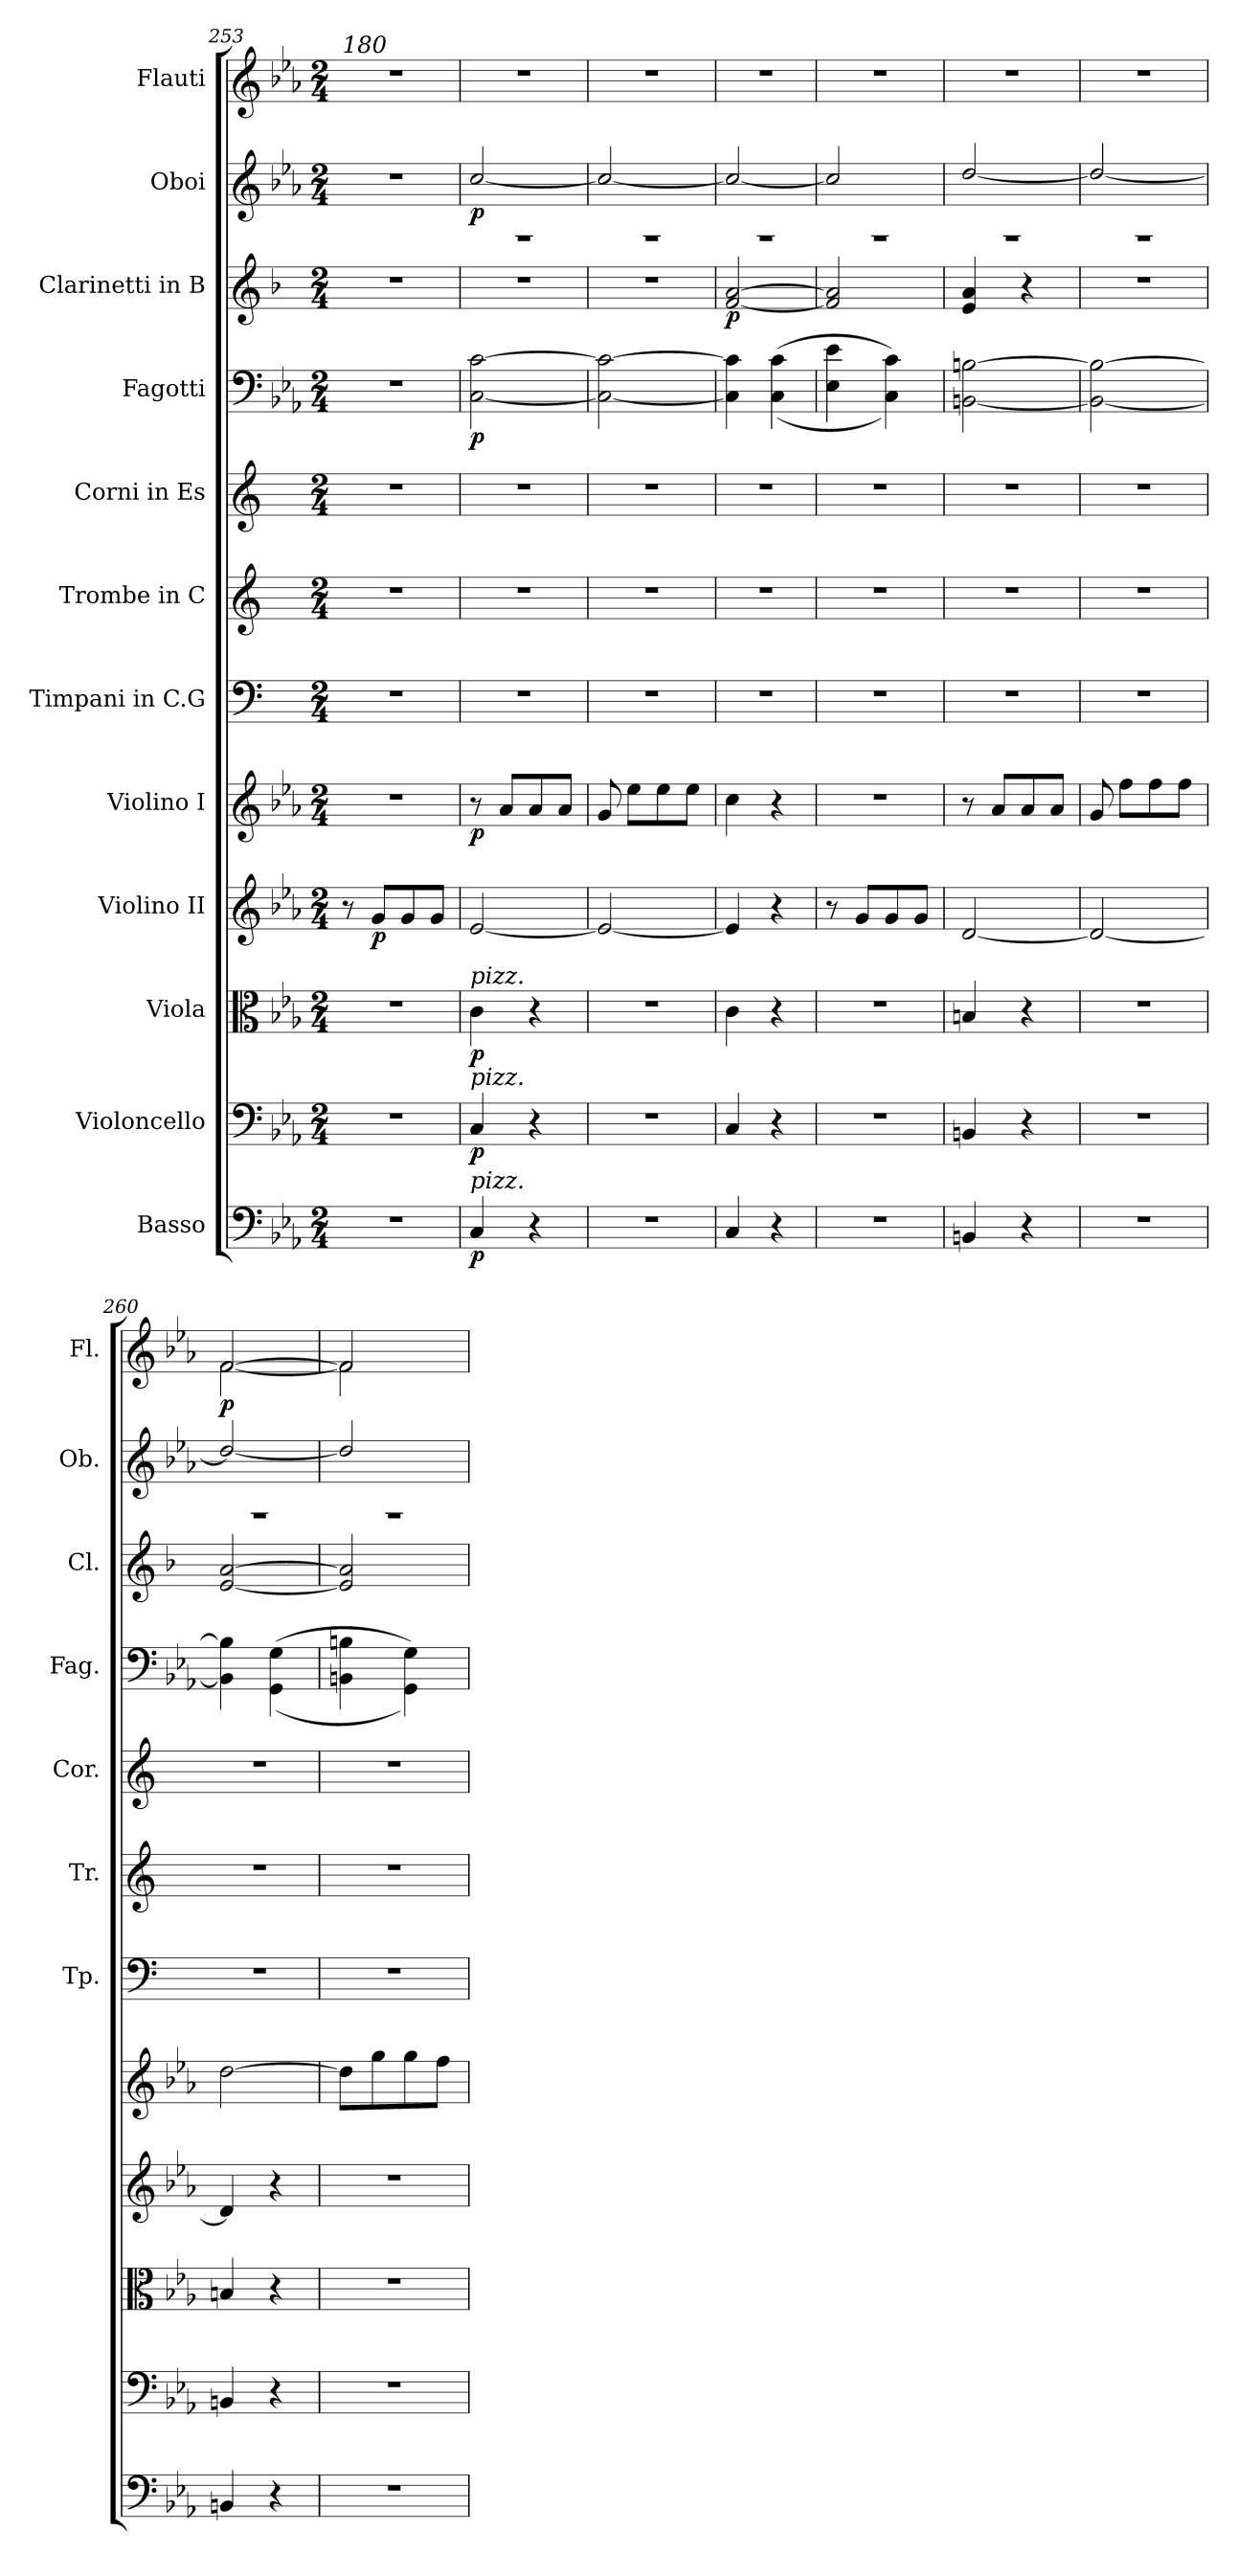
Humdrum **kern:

**kern	**dynam	**kern	**dynam	**kern	**dynam	**kern	**dynam	**kern	**dynam	**kern	**kern	**kern	**kern	**dynam	**kern	**dynam	**kern	**dynam	**kern	**dynam
*part12	*part12	*part11	*part11	*part10	*part10	*part9	*part9	*part8	*part8	*part7	*part6	*part5	*part4	*part4	*part3	*part3	*part2	*part2	*part1	*part1
*staff12	*staff12	*staff11	*staff11	*staff10	*staff10	*staff9	*staff9	*staff8	*staff8	*staff7	*staff6	*staff5	*staff4	*staff4	*staff3	*staff3	*staff2	*staff2	*staff1	*staff1
*I"Basso	*	*I"Violoncello	*	*I"Viola	*	*I"Violino II	*	*I"Violino I	*	*I"Timpani in C.G	*I"Trombe in C	*I"Corni in Es	*I"Fagotti	*	*I"Clarinetti in B	*	*I"Oboi	*	*I"Flauti	*
*	*	*	*	*	*	*	*	*	*	*I'Tp.	*I'Tr.	*I'Cor.	*I'Fag.	*	*I'Cl.	*	*I'Ob.	*	*I'Fl.	*
*clefF4	*	*clefF4	*	*clefC3	*	*clefG2	*	*clefG2	*	*clefF4	*clefG2	*clefG2	*clefF4	*	*clefG2	*	*clefG2	*	*clefG2	*
*ITrd7c12	*	*	*	*	*	*	*	*	*	*	*	*ITrd5c9	*	*	*ITrd1c2	*	*	*	*	*
*k[b-e-a-]	*	*k[b-e-a-]	*	*k[b-e-a-]	*	*k[b-e-a-]	*	*k[b-e-a-]	*	*k[]	*k[]	*k[b-e-a-]	*k[b-e-a-]	*	*k[b-e-a-]	*	*k[b-e-a-]	*	*k[b-e-a-]	*
*M2/4	*	*M2/4	*	*M2/4	*	*M2/4	*	*M2/4	*	*M2/4	*M2/4	*M2/4	*M2/4	*	*M2/4	*	*M2/4	*	*M2/4	*
=253	=253	=253	=253	=253	=253	=253	=253	=253	=253	=253	=253	=253	=253	=253	=253	=253	=253	=253	=253	=253
!	!	!	!	!	!	!	!	!	!	!	!	!	!	!	!	!	!	!	!LO:TX:a:i:t=180	!
2r	.	2r	.	2r	.	8r	.	2r	.	2r	2r	2r	2r	.	2r	.	2r	.	2r	.
!	!	!	!	!	!	!	!LO:DY:b	!	!	!	!	!	!	!	!	!	!	!	!	!
.	.	.	.	.	.	8g/L	p	.	.	.	.	.	.	.	.	.	.	.	.	.
.	.	.	.	.	.	8g/	.	.	.	.	.	.	.	.	.	.	.	.	.	.
.	.	.	.	.	.	8g/J	.	.	.	.	.	.	.	.	.	.	.	.	.	.
=254	=254	=254	=254	=254	=254	=254	=254	=254	=254	=254	=254	=254	=254	=254	=254	=254	=254	=254	=254	=254
*	*	*	*	*	*	*	*	*	*	*	*	*	*	*	*	*	*^	*	*	*
!	!	!	!	!LO:TX:a:i:t=pizz.	!	!	!	!	!	!	!	!	!	!	!	!	!	!	!	!	!
!	!	!LO:TX:a:i:t=pizz.	!	!	!	!	!	!	!	!	!	!	!	!	!	!	!	!	!	!	!
!LO:TX:a:i:t=pizz.	!	!	!	!	!	!	!	!	!	!	!	!	!	!	!	!	!	!	!	!	!
!	!LO:DY:b	!	!LO:DY:b	!	!LO:DY:b	!	!	!	!LO:DY:b	!	!	!	!	!LO:DY:b	!	!	!	!	!LO:DY:b	!	!
4CC/	p	4C/	p	4c\	p	[2e-/	.	8r	p	2r	2r	2r	[2C\ [2c\	p	2r	.	2rF	[2cc/	p	2r	.
.	.	.	.	.	.	.	.	8a-/L	.	.	.	.	.	.	.	.	.	.	.	.	.
4r	.	4r	.	4r	.	.	.	8a-/	.	.	.	.	.	.	.	.	.	.	.	.	.
.	.	.	.	.	.	.	.	8a-/J	.	.	.	.	.	.	.	.	.	.	.	.	.
=255	=255	=255	=255	=255	=255	=255	=255	=255	=255	=255	=255	=255	=255	=255	=255	=255	=255	=255	=255	=255	=255
2r	.	2r	.	2r	.	2e-/_	.	8g/	.	2r	2r	2r	2C\_ 2c\_	.	2r	.	2rF	2cc/_	.	2r	.
.	.	.	.	.	.	.	.	8ee-\L	.	.	.	.	.	.	.	.	.	.	.	.	.
.	.	.	.	.	.	.	.	8ee-\	.	.	.	.	.	.	.	.	.	.	.	.	.
.	.	.	.	.	.	.	.	8ee-\J	.	.	.	.	.	.	.	.	.	.	.	.	.
=256	=256	=256	=256	=256	=256	=256	=256	=256	=256	=256	=256	=256	=256	=256	=256	=256	=256	=256	=256	=256	=256
!	!	!	!	!	!	!	!	!	!	!	!	!	!	!	!	!LO:DY:b	!	!	!	!	!
4CC/	.	4C/	.	4c\	.	4e-/]	.	4cc\	.	2r	2r	2r	4C\] 4c\]	.	[2e-/ [2g/	p	2rF	2cc/_	.	2r	.
4r	.	4r	.	4r	.	4r	.	4r	.	.	.	.	((4C\ 4c\	.	.	.	.	.	.	.	.
=257	=257	=257	=257	=257	=257	=257	=257	=257	=257	=257	=257	=257	=257	=257	=257	=257	=257	=257	=257	=257	=257
2r	.	2r	.	2r	.	8r	.	2r	.	2r	2r	2r	4E-\ 4e-\	.	2e-/] 2g/]	.	2rF	2cc/]	.	2r	.
.	.	.	.	.	.	8g/L	.	.	.	.	.	.	.	.	.	.	.	.	.	.	.
.	.	.	.	.	.	8g/	.	.	.	.	.	.	4C\ 4c\))	.	.	.	.	.	.	.	.
.	.	.	.	.	.	8g/J	.	.	.	.	.	.	.	.	.	.	.	.	.	.	.
!!LO:PB:g=z
=258	=258	=258	=258	=258	=258	=258	=258	=258	=258	=258	=258	=258	=258	=258	=258	=258	=258	=258	=258	=258	=258
4BBBn/	.	4BBn/	.	4Bn/	.	[2d/	.	8r	.	2r	2r	2r	[2BBn\ [2Bn\	.	4d/ 4g/	.	2rF	[2dd/	.	2r	.
.	.	.	.	.	.	.	.	8a-/L	.	.	.	.	.	.	.	.	.	.	.	.	.
4r	.	4r	.	4r	.	.	.	8a-/	.	.	.	.	.	.	4r	.	.	.	.	.	.
.	.	.	.	.	.	.	.	8a-/J	.	.	.	.	.	.	.	.	.	.	.	.	.
=259	=259	=259	=259	=259	=259	=259	=259	=259	=259	=259	=259	=259	=259	=259	=259	=259	=259	=259	=259	=259	=259
2r	.	2r	.	2r	.	2d/_	.	8g/	.	2r	2r	2r	2BB\_ 2B\_	.	2r	.	2rF	2dd/_	.	2r	.
.	.	.	.	.	.	.	.	8ff\L	.	.	.	.	.	.	.	.	.	.	.	.	.
.	.	.	.	.	.	.	.	8ff\	.	.	.	.	.	.	.	.	.	.	.	.	.
.	.	.	.	.	.	.	.	8ff\J	.	.	.	.	.	.	.	.	.	.	.	.	.
=260	=260	=260	=260	=260	=260	=260	=260	=260	=260	=260	=260	=260	=260	=260	=260	=260	=260	=260	=260	=260	=260
*	*	*	*	*	*	*	*	*	*	*	*	*	*	*	*	*	*	*	*	*^	*
!	!	!	!	!	!	!	!	!	!	!	!	!	!	!	!	!	!	!	!	!	!	!LO:DY:b
4BBBn/	.	4BBn/	.	4Bn/	.	4d/]	.	[2dd\	.	2r	2r	2r	4BB\] 4B\]	.	[2d/ [2g/	.	2rF	2dd/_	.	[2f/	[2f\	p
4r	.	4r	.	4r	.	4r	.	.	.	.	.	.	((4GG\ 4G\	.	.	.	.	.	.	.	.	.
=261	=261	=261	=261	=261	=261	=261	=261	=261	=261	=261	=261	=261	=261	=261	=261	=261	=261	=261	=261	=261	=261	=261
2r	.	2r	.	2r	.	2r	.	8dd\L]	.	2r	2r	2r	4BBn\ 4Bn\	.	2d/] 2g/]	.	2rF	2dd/]	.	2f/]	2f\]	.
.	.	.	.	.	.	.	.	8gg\	.	.	.	.	.	.	.	.	.	.	.	.	.	.
.	.	.	.	.	.	.	.	8gg\	.	.	.	.	4GG\ 4G\))	.	.	.	.	.	.	.	.	.
.	.	.	.	.	.	.	.	8ff\J	.	.	.	.	.	.	.	.	.	.	.	.	.	.
*	*	*	*	*	*	*	*	*	*	*	*	*	*	*	*	*	*v	*v	*	*	*	*
*	*	*	*	*	*	*	*	*	*	*	*	*	*	*	*	*	*	*	*v	*v	*
=	=	=	=	=	=	=	=	=	=	=	=	=	=	=	=	=	=	=	=	=
*-	*-	*-	*-	*-	*-	*-	*-	*-	*-	*-	*-	*-	*-	*-	*-	*-	*-	*-	*-	*-
